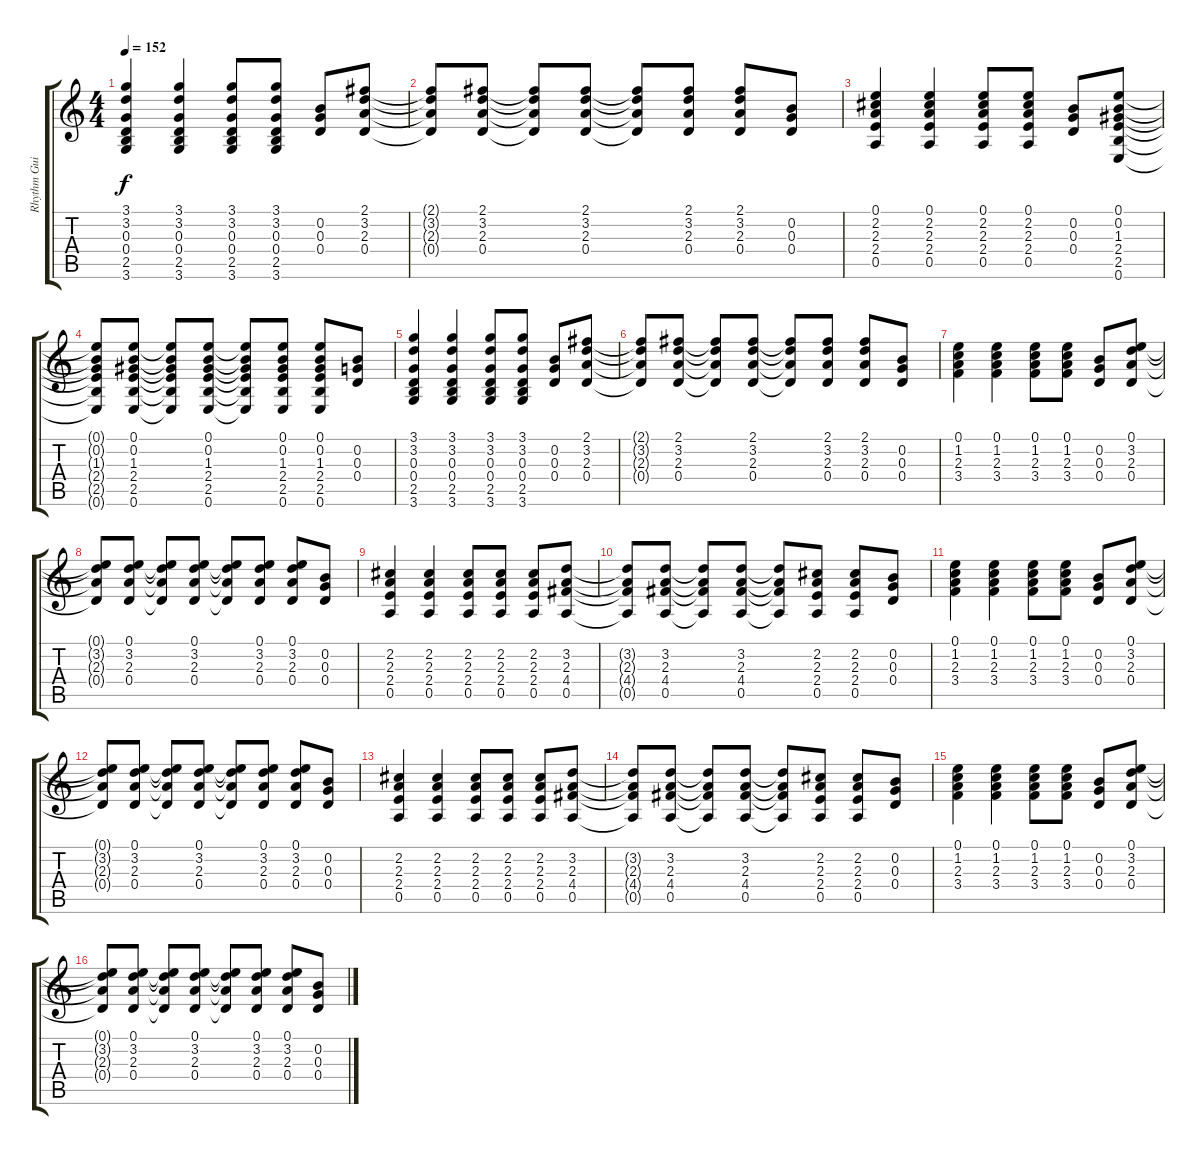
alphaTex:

\track ("Rhythm Guitar" "Rhythm Gui") {instrument overdrivenguitar}
\staff {score tabs}
\tuning (E4 B3 G3 D3 A2 E2) {hide}
\ts (4 4)
\tempo 152
\clef g2
\ks c
(3.1 3.2 0.3 0.4 2.5 3.6).4{dy f} (3.1 3.2 0.3 0.4 2.5 3.6).4 (3.1 3.2 0.3 0.4 2.5 3.6).8 (3.1 3.2 0.3 0.4 2.5 3.6).8 (0.2 0.3 0.4).8 (2.1 3.2 2.3 0.4).8 |
(2.1{t} 3.2{t} 2.3{t} 0.4{t}).8 (2.1 3.2 2.3 0.4).8 (2.1{t} 3.2{t} 2.3{t} 0.4{t}).8 (2.1 3.2 2.3 0.4).8 (2.1{t} 3.2{t} 2.3{t} 0.4{t}).8 (2.1 3.2 2.3 0.4).8 (2.1 3.2 2.3 0.4).8 (0.2 0.3 0.4).8 |
(0.1 2.2 2.3 2.4 0.5).4 (0.1 2.2 2.3 2.4 0.5).4 (0.1 2.2 2.3 2.4 0.5).8 (0.1 2.2 2.3 2.4 0.5).8 (0.2 0.3 0.4).8 (0.1 0.2 1.3 2.4 2.5 0.6).8 |
(0.1{t} 0.2{t} 1.3{t} 2.4{t} 2.5{t} 0.6{t}).8 (0.1 0.2 1.3 2.4 2.5 0.6).8 (0.1{t} 0.2{t} 1.3{t} 2.4{t} 2.5{t} 0.6{t}).8 (0.1 0.2 1.3 2.4 2.5 0.6).8 (0.1{t} 0.2{t} 1.3{t} 2.4{t} 2.5{t} 0.6{t}).8 (0.1 0.2 1.3 2.4 2.5 0.6).8 (0.1 0.2 1.3 2.4 2.5 0.6).8 (0.2 0.3 0.4).8 |
(3.1 3.2 0.3 0.4 2.5 3.6).4 (3.1 3.2 0.3 0.4 2.5 3.6).4 (3.1 3.2 0.3 0.4 2.5 3.6).8 (3.1 3.2 0.3 0.4 2.5 3.6).8 (0.2 0.3 0.4).8 (2.1 3.2 2.3 0.4).8 |
(2.1{t} 3.2{t} 2.3{t} 0.4{t}).8 (2.1 3.2 2.3 0.4).8 (2.1{t} 3.2{t} 2.3{t} 0.4{t}).8 (2.1 3.2 2.3 0.4).8 (2.1{t} 3.2{t} 2.3{t} 0.4{t}).8 (2.1 3.2 2.3 0.4).8 (2.1 3.2 2.3 0.4).8 (0.2 0.3 0.4).8 |
(0.1 1.2 2.3 3.4).4 (0.1 1.2 2.3 3.4).4 (0.1 1.2 2.3 3.4).8 (0.1 1.2 2.3 3.4).8 (0.2 0.3 0.4).8 (0.1 3.2 2.3 0.4).8 |
(0.1{t} 3.2{t} 2.3{t} 0.4{t}).8 (0.1 3.2 2.3 0.4).8 (0.1{t} 3.2{t} 2.3{t} 0.4{t}).8 (0.1 3.2 2.3 0.4).8 (0.1{t} 3.2{t} 2.3{t} 0.4{t}).8 (0.1 3.2 2.3 0.4).8 (0.1 3.2 2.3 0.4).8 (0.2 0.3 0.4).8 |
(2.2 2.3 2.4 0.5).4 (2.2 2.3 2.4 0.5).4 (2.2 2.3 2.4 0.5).8 (2.2 2.3 2.4 0.5).8 (2.2 2.3 2.4 0.5).8 (3.2 2.3 4.4 0.5).8 |
(3.2{t} 2.3{t} 4.4{t} 0.5{t}).8 (3.2 2.3 4.4 0.5).8 (3.2{t} 2.3{t} 4.4{t} 0.5{t}).8 (3.2 2.3 4.4 0.5).8 (3.2{t} 2.3{t} 4.4{t} 0.5{t}).8 (2.2 2.3 2.4 0.5).8 (2.2 2.3 2.4 0.5).8 (0.2 0.3 0.4).8 |
(0.1 1.2 2.3 3.4).4 (0.1 1.2 2.3 3.4).4 (0.1 1.2 2.3 3.4).8 (0.1 1.2 2.3 3.4).8 (0.2 0.3 0.4).8 (0.1 3.2 2.3 0.4).8 |
(0.1{t} 3.2{t} 2.3{t} 0.4{t}).8 (0.1 3.2 2.3 0.4).8 (0.1{t} 3.2{t} 2.3{t} 0.4{t}).8 (0.1 3.2 2.3 0.4).8 (0.1{t} 3.2{t} 2.3{t} 0.4{t}).8 (0.1 3.2 2.3 0.4).8 (0.1 3.2 2.3 0.4).8 (0.2 0.3 0.4).8 |
(2.2 2.3 2.4 0.5).4 (2.2 2.3 2.4 0.5).4 (2.2 2.3 2.4 0.5).8 (2.2 2.3 2.4 0.5).8 (2.2 2.3 2.4 0.5).8 (3.2 2.3 4.4 0.5).8 |
(3.2{t} 2.3{t} 4.4{t} 0.5{t}).8 (3.2 2.3 4.4 0.5).8 (3.2{t} 2.3{t} 4.4{t} 0.5{t}).8 (3.2 2.3 4.4 0.5).8 (3.2{t} 2.3{t} 4.4{t} 0.5{t}).8 (2.2 2.3 2.4 0.5).8 (2.2 2.3 2.4 0.5).8 (0.2 0.3 0.4).8 |
(0.1 1.2 2.3 3.4).4 (0.1 1.2 2.3 3.4).4 (0.1 1.2 2.3 3.4).8 (0.1 1.2 2.3 3.4).8 (0.2 0.3 0.4).8 (0.1 3.2 2.3 0.4).8 |
(0.1{t} 3.2{t} 2.3{t} 0.4{t}).8 (0.1 3.2 2.3 0.4).8 (0.1{t} 3.2{t} 2.3{t} 0.4{t}).8 (0.1 3.2 2.3 0.4).8 (0.1{t} 3.2{t} 2.3{t} 0.4{t}).8 (0.1 3.2 2.3 0.4).8 (0.1 3.2 2.3 0.4).8 (0.2 0.3 0.4).8
